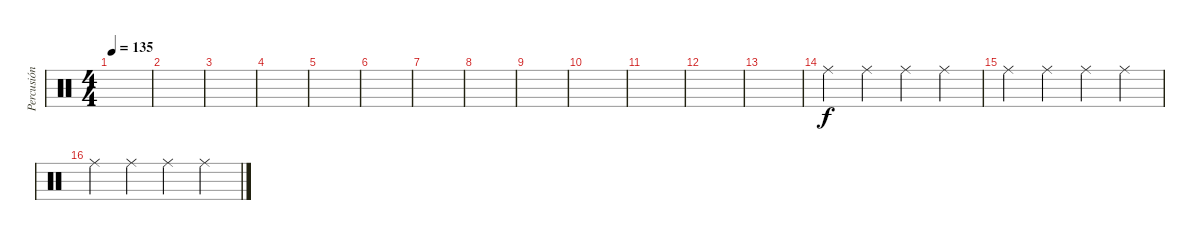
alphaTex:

\track ("Percusión" "Percusión") {instrument percussion}
\staff {score}
\articulation defaults
\ts (4 4)
\tempo 135
\clef neutral
\ks c
|
|
|
|
|
|
|
|
|
|
|
|
|
"Ride (middle)".4 "Ride (middle)".4 "Ride (middle)".4 "Ride (middle)".4 |
"Ride (middle)".4 "Ride (middle)".4 "Ride (middle)".4 "Ride (middle)".4 |
"Ride (middle)".4 "Ride (middle)".4 "Ride (middle)".4 "Ride (middle)".4
